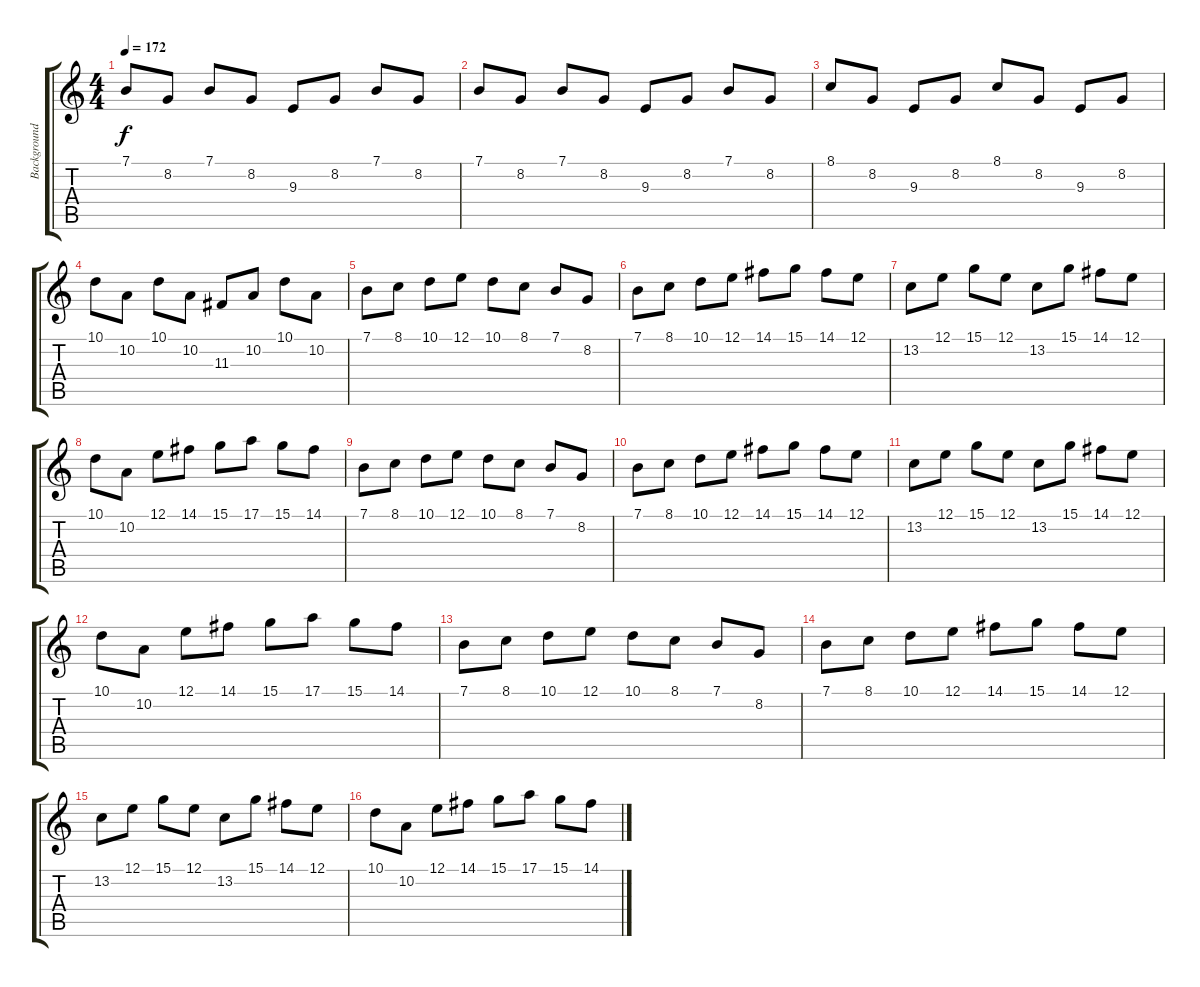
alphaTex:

\track ("Background" "Background") {instrument drawbarorgan}
\staff {score tabs}
\tuning (E4 B3 G3 D3 A2 E2) {hide}
\ts (4 4)
\tempo 172
\clef g2
\ks c
7.1.8{dy f} 8.2.8 7.1.8 8.2.8 9.3.8 8.2.8 7.1.8 8.2.8 |
7.1.8 8.2.8 7.1.8 8.2.8 9.3.8 8.2.8 7.1.8 8.2.8 |
8.1.8 8.2.8 9.3.8 8.2.8 8.1.8 8.2.8 9.3.8 8.2.8 |
10.1.8 10.2.8 10.1.8 10.2.8 11.3.8 10.2.8 10.1.8 10.2.8 |
7.1.8 8.1.8 10.1.8 12.1.8 10.1.8 8.1.8 7.1.8 8.2.8 |
7.1.8 8.1.8 10.1.8 12.1.8 14.1.8 15.1.8 14.1.8 12.1.8 |
13.2.8 12.1.8 15.1.8 12.1.8 13.2.8 15.1.8 14.1.8 12.1.8 |
10.1.8 10.2.8 12.1.8 14.1.8 15.1.8 17.1.8 15.1.8 14.1.8 |
7.1.8 8.1.8 10.1.8 12.1.8 10.1.8 8.1.8 7.1.8 8.2.8 |
7.1.8 8.1.8 10.1.8 12.1.8 14.1.8 15.1.8 14.1.8 12.1.8 |
13.2.8 12.1.8 15.1.8 12.1.8 13.2.8 15.1.8 14.1.8 12.1.8 |
10.1.8 10.2.8 12.1.8 14.1.8 15.1.8 17.1.8 15.1.8 14.1.8 |
7.1.8 8.1.8 10.1.8 12.1.8 10.1.8 8.1.8 7.1.8 8.2.8 |
7.1.8 8.1.8 10.1.8 12.1.8 14.1.8 15.1.8 14.1.8 12.1.8 |
13.2.8 12.1.8 15.1.8 12.1.8 13.2.8 15.1.8 14.1.8 12.1.8 |
10.1.8 10.2.8 12.1.8 14.1.8 15.1.8 17.1.8 15.1.8 14.1.8
